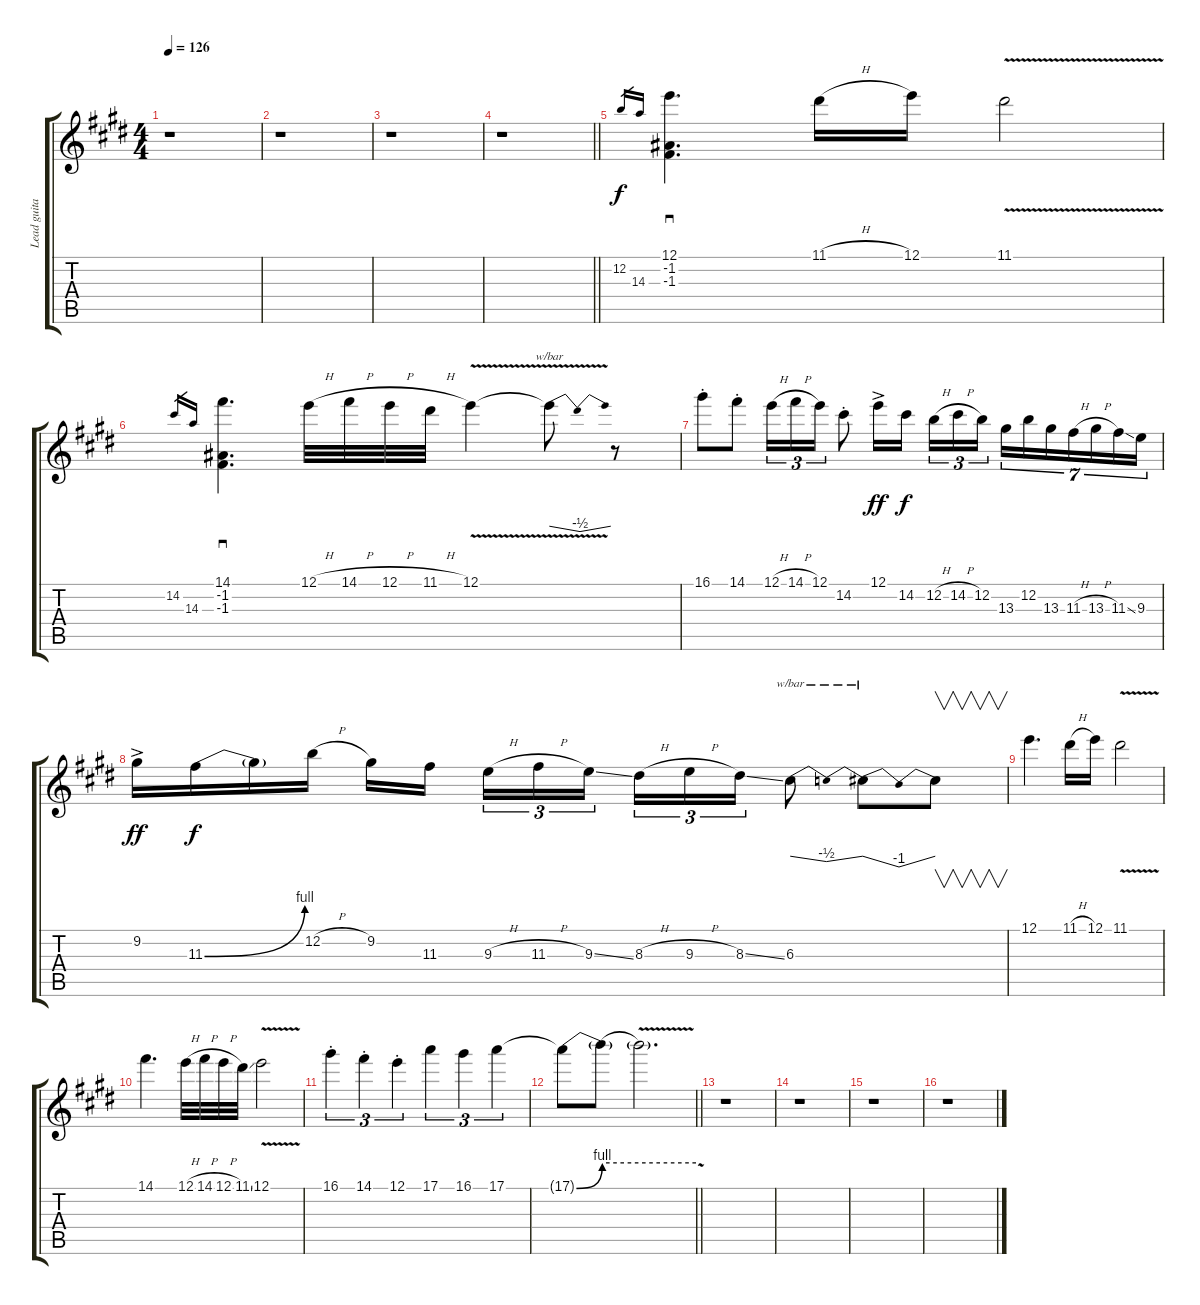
\track ("Lead guitar" "Lead guita") {instrument overdrivenguitar}
\staff {score tabs}
\tuning (E4 B3 G3 D3 A2 E2) {hide}
\ts (4 4)
\tempo 126
\clef g2
\ks e
r.1{dy f} |
r.1 |
r.1 |
\barLineRight lightlight
r.1 |
12.2.16{gr} 14.3.16{gr} (12.1 -1.2 -1.3).4{d sd} 11.1{h}.16 12.1.16 11.1{v}.2 |
14.2.16{gr} 14.3.16{gr} (14.1 -1.2 -1.3).4{d sd} 12.1{h}.32 14.1{h}.32 12.1{h}.32 11.1{h}.32 12.1{v}.4 12.1{t}.8{tbe (dip default 0 0 30 -2 60 0)} r.8 |
16.1{st}.8 14.1{st}.8 12.1{h}.16{tu (3 2)} 14.1{h}.16{tu (3 2)} 12.1.16{tu (3 2)} 14.2{st}.8 12.1{ac}.16{dy ff} 14.2.16{dy f} 12.2{h}.16{tu (3 2)} 14.2{h}.16{tu (3 2)} 12.2.16{tu (3 2)} 13.3.16{tu (7 4)} 12.2.16{tu (7 4)} 13.3.16{tu (7 4)} 11.3{h}.16{tu (7 4)} 13.3{h}.16{tu (7 4)} 11.3{ss}.16{tu (7 4)} 9.3.16{tu (7 4)} |
9.2{ac}.16{dy ff} 11.3{be (bend 0 0 60 4)}.16{dy f} 11.3{t}.16 12.2{h}.16 9.2.16 11.3.16 9.3{h}.16{tu (3 2)} 11.3{h}.16{tu (3 2)} 9.3{ss}.16{tu (3 2)} 8.3{h}.16{tu (3 2)} 9.3{h}.16{tu (3 2)} 8.3{ss}.16{tu (3 2)} 6.3.8{tbe (dip default 0 0 30 -2 60 0)} 6.3{t}.8{tbe (dip default 0 0 30 -4 60 0)} 6.3{t}.8{v} |
12.1.4{d} 11.1{h}.16 12.1.16 11.1{v}.2 |
14.1.4{d} 12.1{h}.32 14.1{h}.32 12.1{h}.32 11.1{ss}.32 12.1{v}.2 |
16.1{st}.4{tu (3 2)} 14.1{st}.4{tu (3 2)} 12.1{st}.4{tu (3 2)} 17.1.4{tu (3 2)} 16.1.4{tu (3 2)} 17.1.4{tu (3 2)} |
\barLineRight lightlight
17.1{be (bend 0 0 60 4) t}.8 17.1{be (hold 0 4 60 4) t}.8 17.1{v t}.2{d} |
r.1 |
r.1 |
r.1 |
r.1
